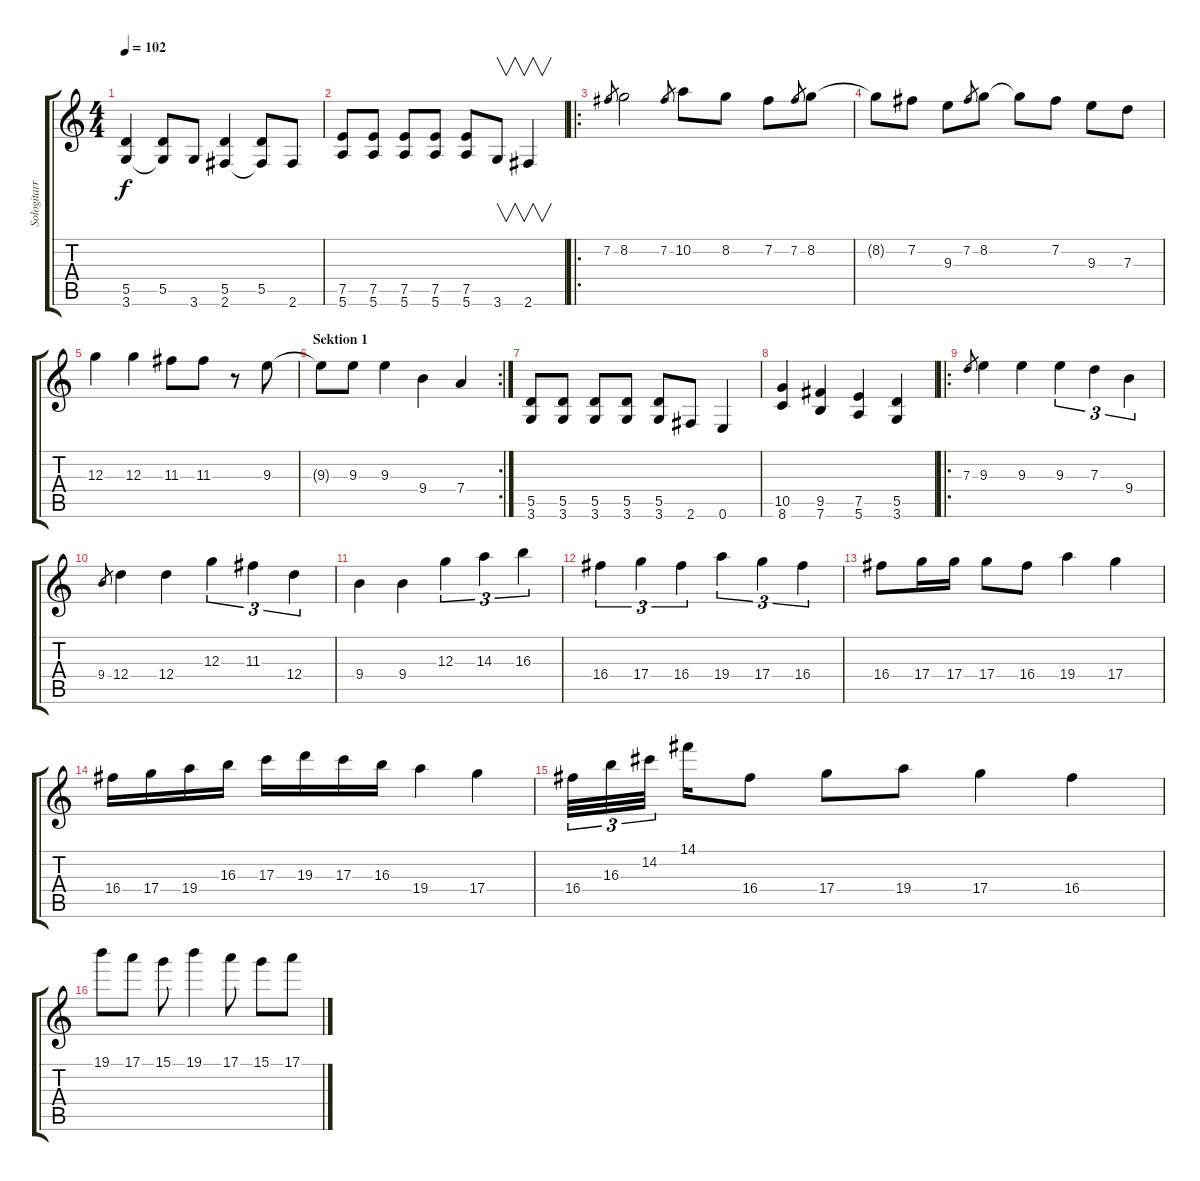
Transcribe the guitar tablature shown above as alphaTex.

\track ("Sologitarr" "Sologitarr") {instrument distortionguitar}
\staff {score tabs}
\tuning (E4 B3 G3 D3 A2 E2) {hide}
\ts (4 4)
\tempo 102
\clef g2
\ks c
(5.5 3.6).4{dy f} (5.5 3.6{t}).8 3.6.8 (5.5 2.6).4 (5.5 2.6{t}).8 2.6.8 |
(7.5 5.6).8 (7.5 5.6).8 (7.5 5.6).8 (7.5 5.6).8 (7.5 5.6).8 3.6.8{v} 2.6.4{v} |
\ro
7.2.8{gr} 8.2.2 7.2.8{gr} 10.2.8 8.2.8 7.2.8 7.2.8{gr} 8.2.8 |
8.2{t}.8 7.2.8 9.3.8 7.2.8{gr} 8.2.8 8.2{t}.8 7.2.8 9.3.8 7.3.8 |
12.3.4 12.3.4 11.3.8 11.3.8 r.8 9.3.8 |
\rc 2
\section ("" "Sektion 1")
9.3{t}.8 9.3.8 9.3.4 9.4.4 7.4.4 |
(5.5 3.6).8 (5.5 3.6).8 (5.5 3.6).8 (5.5 3.6).8 (5.5 3.6).8 2.6.8 0.6.4 |
(10.5 8.6).4 (9.5 7.6).4 (7.5 5.6).4 (5.5 3.6).4 |
\ro
7.3.8{gr} 9.3.4 9.3.4 9.3.4{tu (3 2)} 7.3.4{tu (3 2)} 9.4.4{tu (3 2)} |
9.4.8{gr} 12.4.4 12.4.4 12.3.4{tu (3 2)} 11.3.4{tu (3 2)} 12.4.4{tu (3 2)} |
9.4.4 9.4.4 12.3.4{tu (3 2)} 14.3.4{tu (3 2)} 16.3.4{tu (3 2)} |
16.4.4{tu (3 2)} 17.4.4{tu (3 2)} 16.4.4{tu (3 2)} 19.4.4{tu (3 2)} 17.4.4{tu (3 2)} 16.4.4{tu (3 2)} |
16.4.8 17.4.16 17.4.16 17.4.8 16.4.8 19.4.4 17.4.4 |
16.4.16 17.4.16 19.4.16 16.3.16 17.3.16 19.3.16 17.3.16 16.3.16 19.4.4 17.4.4 |
16.4.32{tu (3 2)} 16.3.32{tu (3 2)} 14.2.32{tu (3 2)} 14.1.16 16.4.8 17.4.8 19.4.8 17.4.4 16.4.4 |
19.1.8 17.1.8 15.1.8 19.1.4 17.1.8 15.1.8 17.1.8
